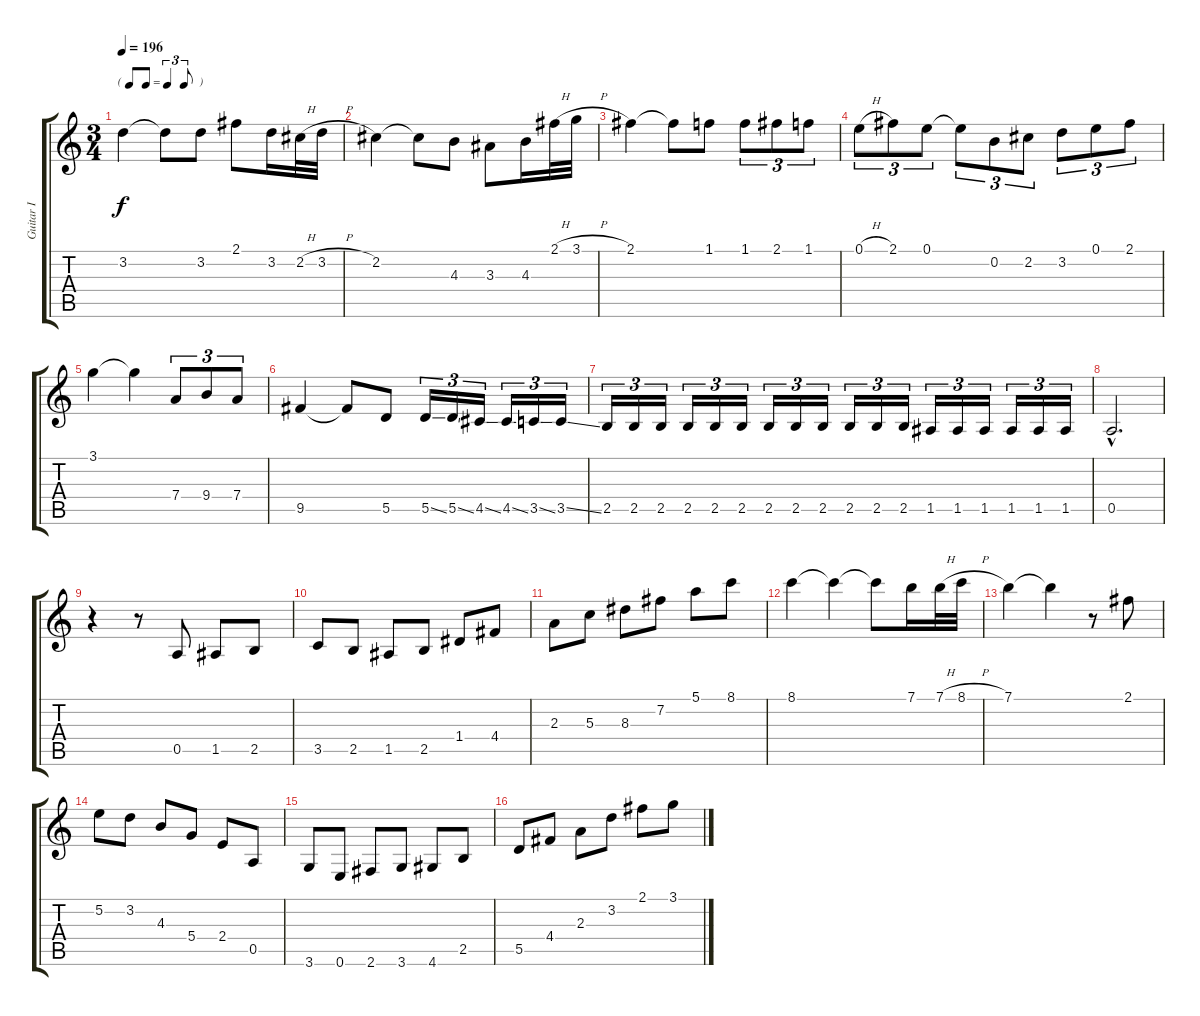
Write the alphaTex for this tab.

\track ("Guitar I" "Guitar I") {instrument acousticguitarsteel}
\staff {score tabs}
\tuning (E4 B3 G3 D3 A2 E2) {hide}
\ts (3 4)
\tf triplet8th
\tempo 196
\clef g2
\ks c
3.2.4{dy f} 3.2{t}.8 3.2.8 2.1.8 3.2.16 2.2{h}.32 3.2{h}.32 |
2.2.4 2.2{t}.8 4.3.8 3.3.8 4.3.16 2.1{h}.32 3.1{h}.32 |
2.1.4 2.1{t}.8 1.1.8 1.1.8{tu (3 2)} 2.1.8{tu (3 2)} 1.1.8{tu (3 2)} |
0.1{h}.8{tu (3 2)} 2.1.8{tu (3 2)} 0.1.8{tu (3 2)} 0.1{t}.8{tu (3 2)} 0.2.8{tu (3 2)} 2.2.8{tu (3 2)} 3.2.8{tu (3 2)} 0.1.8{tu (3 2)} 2.1.8{tu (3 2)} |
3.1.4 3.1{t}.4 7.4.8{tu (3 2)} 9.4.8{tu (3 2)} 7.4.8{tu (3 2)} |
9.5.4 9.5{t}.8 5.5.8 5.5{ss}.16{tu (3 2)} 5.5{ss}.16{tu (3 2)} 4.5{ss}.16{tu (3 2)} 4.5{ss}.16{tu (3 2)} 3.5{ss}.16{tu (3 2)} 3.5{ss}.16{tu (3 2)} |
2.5.16{tu (3 2)} 2.5.16{tu (3 2)} 2.5.16{tu (3 2)} 2.5.16{tu (3 2)} 2.5.16{tu (3 2)} 2.5.16{tu (3 2)} 2.5.16{tu (3 2)} 2.5.16{tu (3 2)} 2.5.16{tu (3 2)} 2.5.16{tu (3 2)} 2.5.16{tu (3 2)} 2.5.16{tu (3 2)} 1.5.16{tu (3 2)} 1.5.16{tu (3 2)} 1.5.16{tu (3 2)} 1.5.16{tu (3 2)} 1.5.16{tu (3 2)} 1.5.16{tu (3 2)} |
0.5{hac}.2{d} |
r.4 r.8 0.5.8 1.5.8 2.5.8 |
3.5.8 2.5.8 1.5.8 2.5.8 1.4.8 4.4.8 |
2.3.8 5.3.8 8.3.8 7.2.8 5.1.8 8.1.8 |
8.1.4 8.1{t}.4 8.1{t}.8 7.1.16 7.1{h}.32 8.1{h}.32 |
7.1.4 7.1{t}.4 r.8 2.1.8 |
5.2.8 3.2.8 4.3.8 5.4.8 2.4.8 0.5.8 |
3.6.8 0.6.8 2.6.8 3.6.8 4.6.8 2.5.8 |
5.5.8 4.4.8 2.3.8 3.2.8 2.1.8 3.1.8
